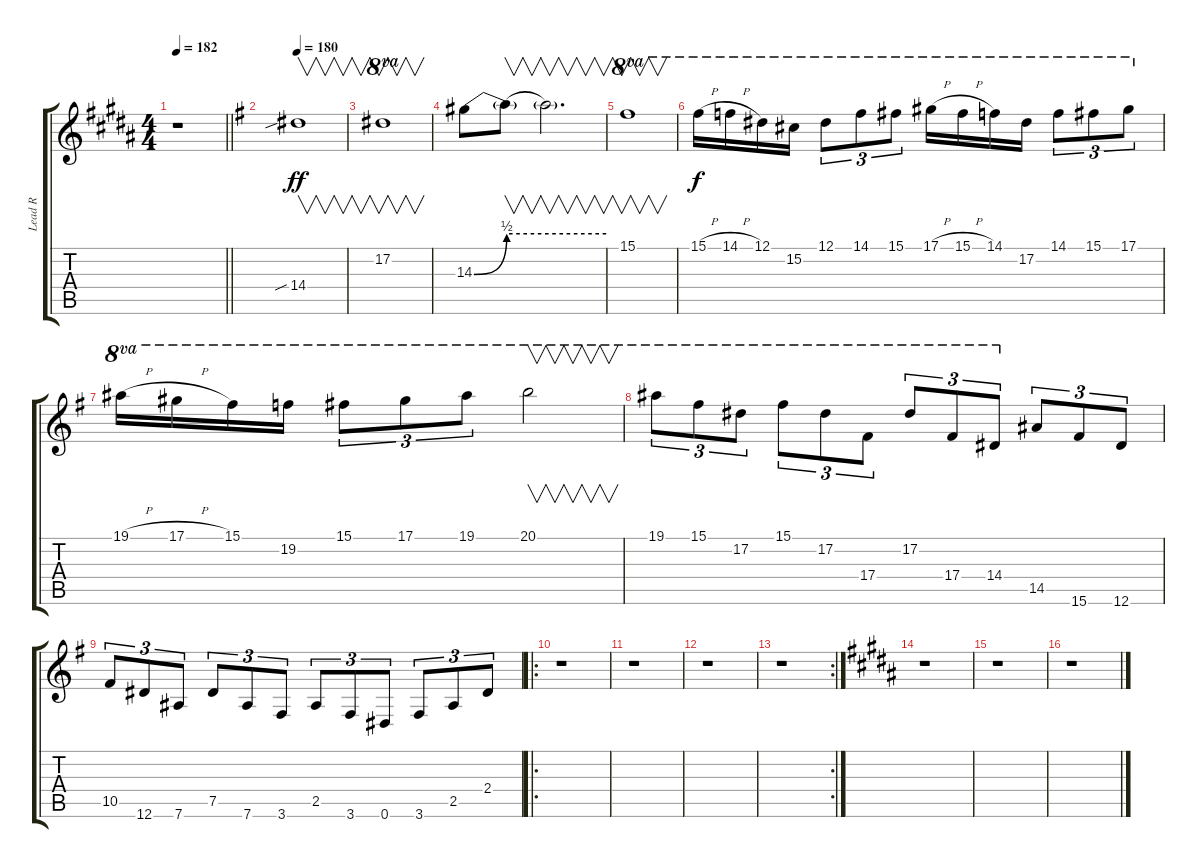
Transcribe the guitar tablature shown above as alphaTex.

\track ("Lead R" "Lead R") {instrument distortionguitar}
\staff {score tabs}
\tuning (Eb4 Bb3 Gb3 Db3 Ab2 Eb2) {hide}
\ts (4 4)
\tempo 182
\clef g2
\barLineRight lightlight
\ks b
r.1{dy ff} |
\tempo 180
\ks g
14.4{sib}.1{v} |
17.2.1{v ot 8va} |
14.3{be (bend 0 0 60 2)}.8 14.3{be (hold 0 2 60 2) t}.8{v} 14.3{t}.2{v d} |
15.1.1{v ot 8va} |
15.1{h}.16{ot 8va dy f} 14.1{h}.16{ot 8va} 12.1.16{ot 8va} 15.2.16{ot 8va} 12.1.8{tu (3 2) ot 8va} 14.1.8{tu (3 2) ot 8va} 15.1.8{tu (3 2) ot 8va} 17.1{h}.16{ot 8va} 15.1{h}.16{ot 8va} 14.1.16{ot 8va} 17.2.16{ot 8va} 14.1.8{tu (3 2) ot 8va} 15.1.8{tu (3 2) ot 8va} 17.1.8{tu (3 2) ot 8va} |
19.1{h}.16{ot 8va} 17.1{h}.16{ot 8va} 15.1.16{ot 8va} 19.2.16{ot 8va} 15.1.8{tu (3 2) ot 8va} 17.1.8{tu (3 2) ot 8va} 19.1.8{tu (3 2) ot 8va} 20.1.2{v ot 8va} |
19.1.8{tu (3 2) ot 8va} 15.1.8{tu (3 2) ot 8va} 17.2.8{tu (3 2) ot 8va} 15.1.8{tu (3 2) ot 8va} 17.2.8{tu (3 2) ot 8va} 17.4.8{tu (3 2) ot 8va} 17.2.8{tu (3 2) ot 8va} 17.4.8{tu (3 2) ot 8va} 14.4.8{tu (3 2) ot 8va} 14.5.8{tu (3 2)} 15.6.8{tu (3 2)} 12.6.8{tu (3 2)} |
10.5.8{tu (3 2)} 12.6.8{tu (3 2)} 7.6.8{tu (3 2)} 7.5.8{tu (3 2)} 7.6.8{tu (3 2)} 3.6.8{tu (3 2)} 2.5.8{tu (3 2)} 3.6.8{tu (3 2)} 0.6.8{tu (3 2)} 3.6.8{tu (3 2)} 2.5.8{tu (3 2)} 2.4.8{tu (3 2)} |
\ro
r.1 |
r.1 |
r.1 |
\rc 2
r.1 |
\ks b
r.1 |
r.1 |
r.1
